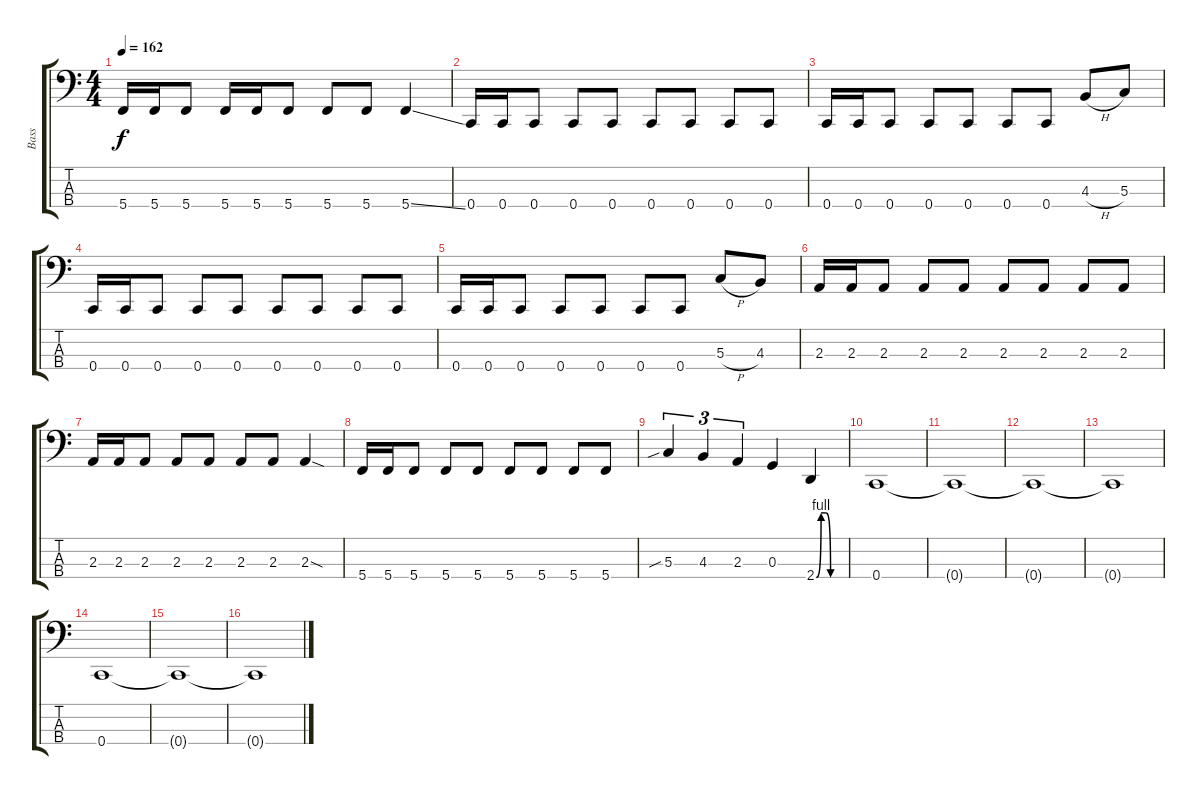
\track ("Bass" "Bass") {instrument electricbasspick}
\staff {score tabs}
\tuning (F2 C2 G1 C1) {hide}
\ts (4 4)
\tempo 162
\clef f4
\ks c
5.4.16{dy f} 5.4.16 5.4.8 5.4.16 5.4.16 5.4.8 5.4.8 5.4.8 5.4{ss}.4 |
0.4.16 0.4.16 0.4.8 0.4.8 0.4.8 0.4.8 0.4.8 0.4.8 0.4.8 |
0.4.16 0.4.16 0.4.8 0.4.8 0.4.8 0.4.8 0.4.8 4.3{h}.8 5.3.8 |
0.4.16 0.4.16 0.4.8 0.4.8 0.4.8 0.4.8 0.4.8 0.4.8 0.4.8 |
0.4.16 0.4.16 0.4.8 0.4.8 0.4.8 0.4.8 0.4.8 5.3{h}.8 4.3.8 |
2.3.16 2.3.16 2.3.8 2.3.8 2.3.8 2.3.8 2.3.8 2.3.8 2.3.8 |
2.3.16 2.3.16 2.3.8 2.3.8 2.3.8 2.3.8 2.3.8 2.3{sod}.4 |
5.4.16 5.4.16 5.4.8 5.4.8 5.4.8 5.4.8 5.4.8 5.4.8 5.4.8 |
5.3{sib}.4{tu (3 2)} 4.3.4{tu (3 2)} 2.3.4{tu (3 2)} 0.3.4 2.4{be (custom 0 0 10 4 20 4 30 0 60 0)}.4 |
0.4.1 |
0.4{t}.1 |
0.4{t}.1 |
0.4{t}.1 |
0.4.1 |
0.4{t}.1 |
0.4{t}.1
